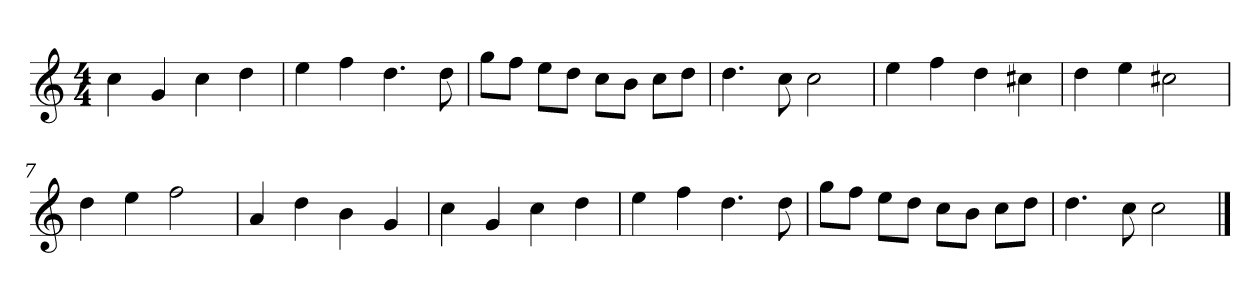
**kern
*part1
*staff1
*k[]
*M4/4
*MM120
=1
4cc
4g
4cc
4dd
=2
4ee
4ff
4.dd
8dd
=3
8ggL
8ffJ
8eeL
8ddJ
8ccL
8bJ
8ccL
8ddJ
=4
4.dd
8cc
2cc
=5
4ee
4ff
4dd
4cc#X
=6
4dd
4ee
2cc#X
=7
4dd
4ee
2ff
=8
4a
4dd
4b
4g
=9
4cc
4g
4cc
4dd
=10
4ee
4ff
4.dd
8dd
=11
8ggL
8ffJ
8eeL
8ddJ
8ccL
8bJ
8ccL
8ddJ
=12
4.dd
8cc
2cc
==
*-
